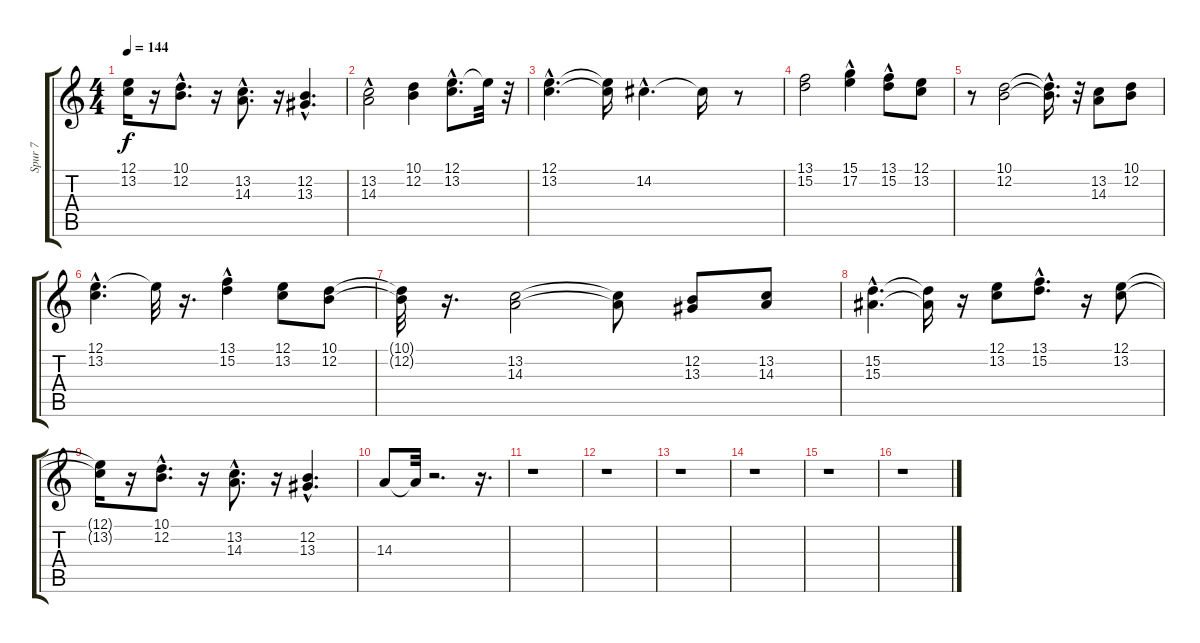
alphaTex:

\track ("Spur 7" "Spur 7") {instrument stringensemble1}
\staff {score tabs}
\tuning (E4 B3 G3 D3 A2 E2) {hide}
\ts (4 4)
\tempo 144
\clef g2
\ks c
(12.1{t} 13.2{t}).16{dy f} r.16 (10.1{hac} 12.2{hac}).8{d} r.16 (13.2{hac} 14.3).8{d} r.16 (12.2{hac} 13.3).4{d} |
(13.2 14.3{hac}).2 (10.1 12.2).4 (12.1{hac} 13.2{hac}).8{d} 12.1{t}.32 r.32 |
(12.1{hac} 13.2{hac}).4{d} (12.1{t} 13.2{t}).16 14.2{hac}.4{d} 14.2{t}.16 r.8 |
(13.1 15.2).2 (15.1 17.2{hac}).4 (13.1 15.2{hac}).8 (12.1 13.2).8 |
r.8 (10.1 12.2).2 (10.1{hac t} 12.2{hac t}).16{d} r.32 (13.2 14.3).8 (10.1 12.2).8 |
(12.1{hac} 13.2{hac}).4{d} 12.1{t}.32 r.16{d} (13.1 15.2{hac}).4 (12.1 13.2).8 (10.1 12.2).8 |
(10.1{t} 12.2{t}).32 r.16{d} (13.2 14.3).2 (13.2{t} 14.3{t}).8 (12.2 13.3).8 (13.2 14.3).8 |
(15.2{hac} 15.3{hac}).4{d} (15.2{t} 15.3{t}).16 r.16 (12.1 13.2).8 (13.1{hac} 15.2{hac}).8{d} r.16 (12.1 13.2).8 |
(12.1{t} 13.2{t}).16 r.16 (10.1{hac} 12.2{hac}).8{d} r.16 (13.2{hac} 14.3).8{d} r.16 (12.2{hac} 13.3).4{d} |
14.3.8 14.3{t}.32 r.2{d} r.16{d} |
r.1 |
r.1 |
r.1 |
r.1 |
r.1 |
r.1
